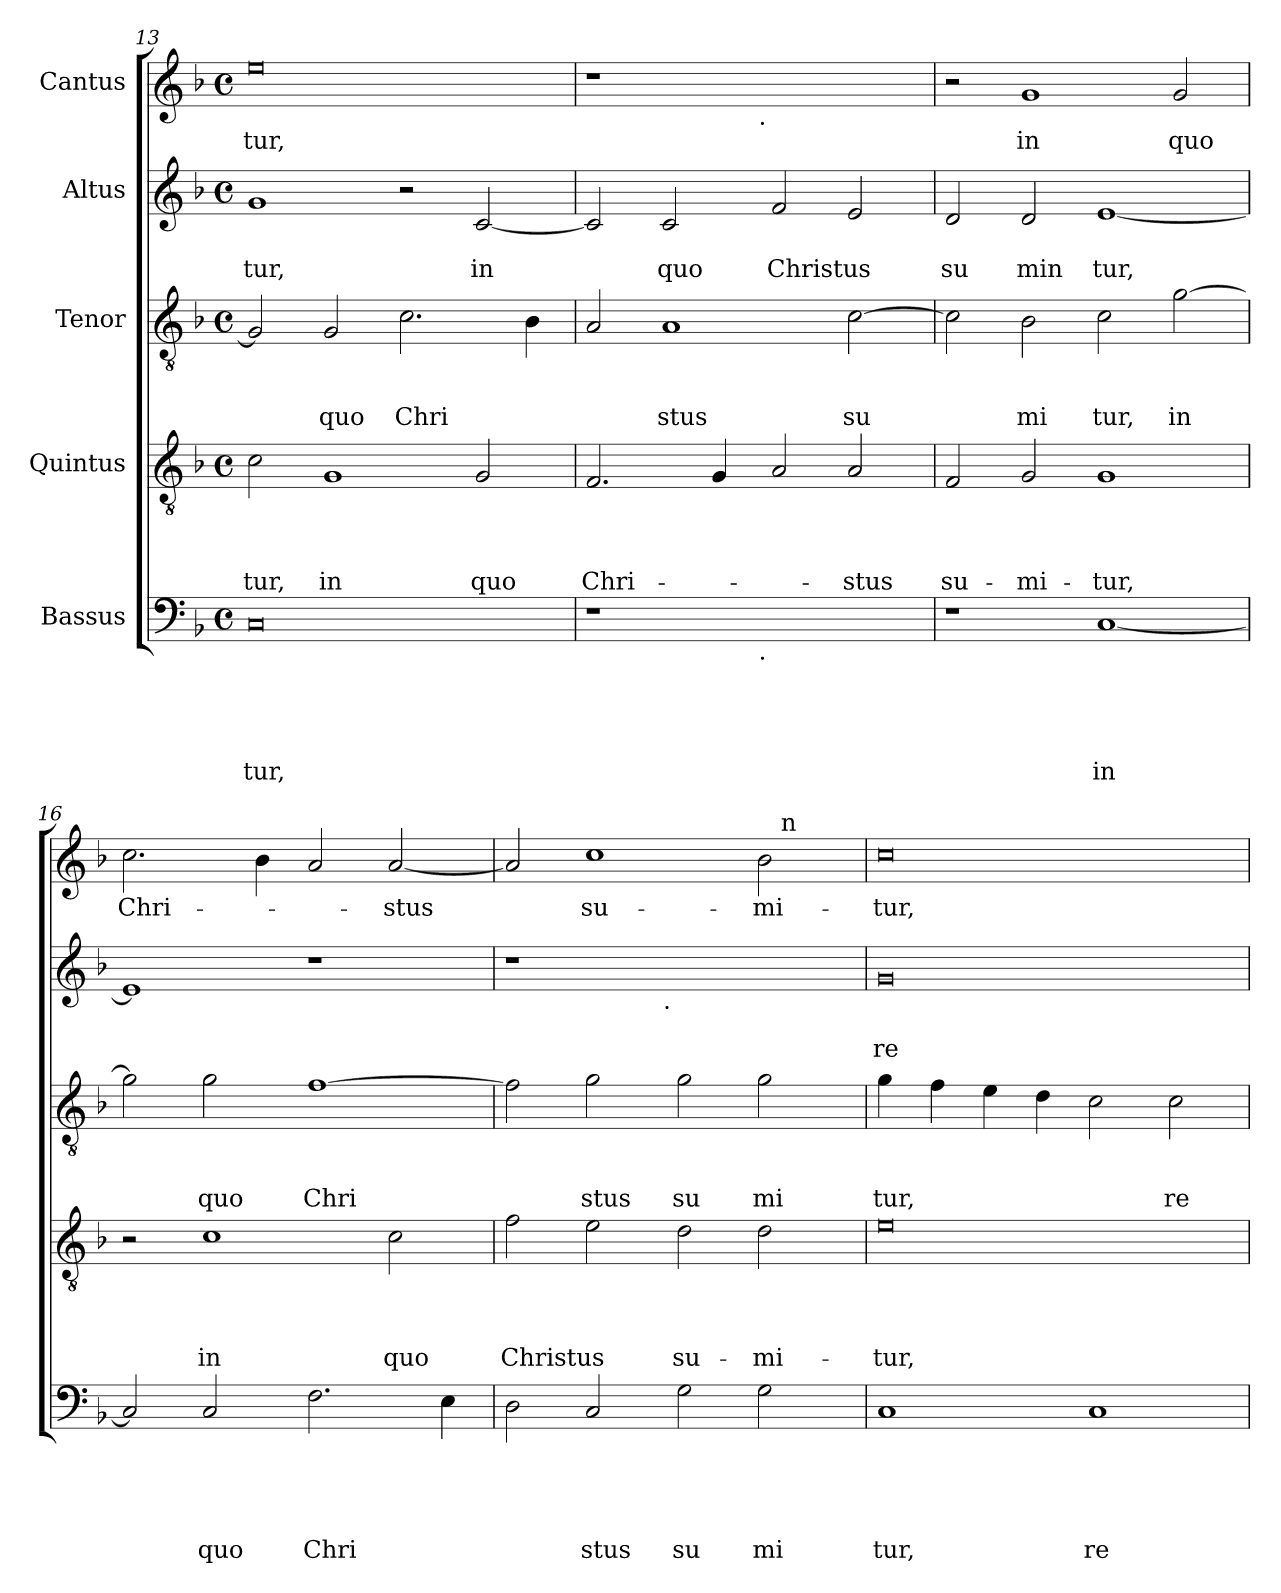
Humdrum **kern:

**kern	**text	**text	**text	**text	**text	**kern	**text	**text	**text	**text	**kern	**text	**text	**text	**kern	**text	**text	**kern	**text
*part5	*part5	*part5	*part5	*part5	*part5	*part4	*part4	*part4	*part4	*part4	*part3	*part3	*part3	*part3	*part2	*part2	*part2	*part1	*part1
*staff5	*staff5	*staff5	*staff5	*staff5	*staff5	*staff4	*staff4	*staff4	*staff4	*staff4	*staff3	*staff3	*staff3	*staff3	*staff2	*staff2	*staff2	*staff1	*staff1
*I"Bassus	*	*	*	*	*	*I"Quintus	*	*	*	*	*I"Tenor	*	*	*	*I"Altus	*	*	*I"Cantus	*
!!LO:LB:g=z
*clefF4	*	*	*	*	*	*clefGv2	*	*	*	*	*clefGv2	*	*	*	*clefG2	*	*	*clefG2	*
*k[b-]	*	*	*	*	*	*k[b-]	*	*	*	*	*k[b-]	*	*	*	*k[b-]	*	*	*k[b-]	*
*F:	*	*	*	*	*	*F:	*	*	*	*	*F:	*	*	*	*F:	*	*	*F:	*
*M4/4	*	*	*	*	*	*M4/4	*	*	*	*	*M4/4	*	*	*	*M4/4	*	*	*M4/4	*
*met(c)	*	*	*	*	*	*met(c)	*	*	*	*	*met(c)	*	*	*	*met(c)	*	*	*met(c)	*
=13	=13	=13	=13	=13	=13	=13	=13	=13	=13	=13	=13	=13	=13	=13	=13	=13	=13	=13	=13
!	!	!	!	!	!LO:LY:b	!	!	!	!	!LO:LY:b	!	!	!	!	!	!	!LO:LY:b	!	!LO:LY:b
0C	.	.	.	.	tur,	2c\	.	.	.	-tur,	2G/]	.	.	.	1g	.	-tur,	0ee	tur,
!	!	!	!	!	!	!	!	!	!	!LO:LY:b	!	!	!	!LO:LY:b	!	!	!	!	!
.	.	.	.	.	.	1G	.	.	.	in	2G/	.	.	quo	.	.	.	.	.
!	!	!	!	!	!	!	!	!	!	!	!	!	!	!LO:LY:b	!	!	!	!	!
.	.	.	.	.	.	.	.	.	.	.	2.c\	.	.	Chri	2r	.	.	.	.
!	!	!	!	!	!	!	!	!	!	!LO:LY:b	!	!	!	!	!	!	!LO:LY:b	!	!
.	.	.	.	.	.	2G/	.	.	.	quo	.	.	.	.	[<2c/	.	in	.	.
.	.	.	.	.	.	.	.	.	.	.	4B-\	.	.	.	.	.	.	.	.
=14	=14	=14	=14	=14	=14	=14	=14	=14	=14	=14	=14	=14	=14	=14	=14	=14	=14	=14	=14
!	!	!	!	!	!	!	!	!	!	!LO:LY:b	!	!	!	!	!	!	!	!	!
*^	*	*	*	*	*	*	*	*	*	*	*	*	*	*	*	*	*	*^	*
1r	2ryy	.	.	.	.	.	2.F/	.	.	.	Chri-	2A/	.	.	.	2c/]	.	.	1r	2ryy	.
!	!	!	!	!	!	!	!	!	!	!	!	!	!	!	!LO:LY:b	!	!	!LO:LY:b	!	!	!
.	4...ryy	.	.	.	.	.	.	.	.	.	.	1A	.	.	stus	2c/	.	quo	.	4...ryy	.
.	.	.	.	.	.	.	4G/	.	.	.	.	.	.	.	.	.	.	.	.	.	.
!	!	!	!	!	!	!	!	!	!	!	!	!	!	!	!	!	!	!	!	!LO:TX:b:t=.	!
!	!LO:TX:b:t=.	!	!	!	!	!	!	!	!	!	!	!	!	!	!	!	!	!	!	!	!
.	1ryy	.	.	.	.	.	.	.	.	.	.	.	.	.	.	.	.	.	.	1ryy	.
!	!	!	!	!	!	!	!	!	!	!	!	!	!	!	!	!	!	!LO:LY:b	!	!	!
1ryy	.	.	.	.	.	.	2A/	.	.	.	.	.	.	.	.	2f/	.	Christus	1ryy	.	.
!	!	!	!	!	!	!	!	!	!	!	!LO:LY:b	!	!	!	!LO:LY:b	!	!	!	!	!	!
.	.	.	.	.	.	.	2A/	.	.	.	-stus	[>2c\	.	.	su	2e/	.	.	.	.	.
.	32ryy	.	.	.	.	.	.	.	.	.	.	.	.	.	.	.	.	.	.	32ryy	.
=15	=15	=15	=15	=15	=15	=15	=15	=15	=15	=15	=15	=15	=15	=15	=15	=15	=15	=15	=15	=15	=15
!	!	!	!	!	!	!	!	!	!	!	!LO:LY:b	!	!	!	!	!	!	!LO:LY:b	!	!	!
*v	*v	*	*	*	*	*	*	*	*	*	*	*	*	*	*	*	*	*	*v	*v	*
1r	.	.	.	.	.	2F/	.	.	.	su-	2c\]	.	.	.	2d/	.	su	2r	.
!	!	!	!	!	!	!	!	!	!	!LO:LY:b	!	!	!	!LO:LY:b	!	!	!LO:LY:b:rj	!	!LO:LY:b
.	.	.	.	.	.	2G/	.	.	.	-mi-	2B-\	.	.	mi	2d/	.	min	1g	in
!	!	!	!	!	!LO:LY:b	!	!	!	!	!LO:LY:b	!	!	!	!LO:LY:b	!	!	!LO:LY:b	!	!
[<1C	.	.	.	.	in	1G	.	.	.	-tur,	2c\	.	.	tur,	[<1e	.	tur,	.	.
!	!	!	!	!	!	!	!	!	!	!	!	!	!	!LO:LY:b	!	!	!	!	!LO:LY:b
.	.	.	.	.	.	.	.	.	.	.	[>2g\	.	.	in	.	.	.	2g/	quo
=16	=16	=16	=16	=16	=16	=16	=16	=16	=16	=16	=16	=16	=16	=16	=16	=16	=16	=16	=16
!	!	!	!	!	!	!	!	!	!	!	!	!	!	!	!	!	!	!	!LO:LY:b
2C/]	.	.	.	.	.	2r	.	.	.	.	2g\]	.	.	.	1e]	.	.	2.cc\	Chri-
!	!	!	!	!	!LO:LY:b	!	!	!	!	!LO:LY:b	!	!	!	!LO:LY:b	!	!	!	!	!
2C/	.	.	.	.	quo	1c	.	.	.	in	2g\	.	.	quo	.	.	.	.	.
.	.	.	.	.	.	.	.	.	.	.	.	.	.	.	.	.	.	4b-\	.
!	!	!	!	!	!LO:LY:b	!	!	!	!	!	!	!	!	!LO:LY:b	!	!	!	!	!
2.F\	.	.	.	.	Chri	.	.	.	.	.	[>1f	.	.	Chri	1r	.	.	2a/	.
!	!	!	!	!	!	!	!	!	!	!LO:LY:b	!	!	!	!	!	!	!	!	!LO:LY:b
.	.	.	.	.	.	2c\	.	.	.	quo	.	.	.	.	.	.	.	[<2a/	-stus
4E\	.	.	.	.	.	.	.	.	.	.	.	.	.	.	.	.	.	.	.
=17	=17	=17	=17	=17	=17	=17	=17	=17	=17	=17	=17	=17	=17	=17	=17	=17	=17	=17	=17
!	!	!	!	!	!	!	!	!	!	!LO:LY:b	!	!	!	!	!	!	!	!	!
*	*	*	*	*	*	*	*	*	*	*	*	*	*	*	*^	*	*	*^	*
2D\	.	.	.	.	.	2f\	.	.	.	Christus	2f\]	.	.	.	1r	2ryy	.	.	2a/]	1ryy	.
!	!	!	!	!	!LO:LY:b	!	!	!	!	!	!	!	!	!LO:LY:b	!	!	!	!	!	!	!LO:LY:b
2C/	.	.	.	.	stus	2e\	.	.	.	.	2g\	.	.	stus	.	4...ryy	.	.	1cc	.	su-
!	!	!	!	!	!	!	!	!	!	!	!	!	!	!	!	!LO:TX:b:t=.	!	!	!	!	!
.	.	.	.	.	.	.	.	.	.	.	.	.	.	.	.	1ryy	.	.	.	.	.
!	!	!	!	!	!LO:LY:b	!	!	!	!	!LO:LY:b	!	!	!	!LO:LY:b	!	!	!	!	!	!	!
2G\	.	.	.	.	su	2d\	.	.	.	su-	2g\	.	.	su	1ryy	.	.	.	.	2ryy	.
!	!	!	!	!	!LO:LY:b	!	!	!	!	!LO:LY:b	!	!	!	!LO:LY:b	!	!	!	!	!	!	!LO:LY:b
2G\	.	.	.	.	mi	2d\	.	.	.	-mi-	2g\	.	.	mi	.	.	.	.	2b-\	16ryy	-mi-
!	!	!	!	!	!	!	!	!	!	!	!	!	!	!	!	!	!	!	!	!LO:TX:a:t=n	!
.	.	.	.	.	.	.	.	.	.	.	.	.	.	.	.	.	.	.	.	4..ryy	.
.	.	.	.	.	.	.	.	.	.	.	.	.	.	.	.	32ryy	.	.	.	.	.
=18	=18	=18	=18	=18	=18	=18	=18	=18	=18	=18	=18	=18	=18	=18	=18	=18	=18	=18	=18	=18	=18
!	!	!	!	!	!LO:LY:b	!	!	!	!	!LO:LY:b	!	!	!	!LO:LY:b	!	!	!	!LO:LY:b	!	!	!LO:LY:b
*	*	*	*	*	*	*	*	*	*	*	*	*	*	*	*v	*v	*	*	*	*	*
*	*	*	*	*	*	*	*	*	*	*	*	*	*	*	*	*	*	*v	*v	*
1C	.	.	.	.	tur,	0e	.	.	.	-tur,	4g\	.	.	tur,	0g	.	re	0cc	-tur,
.	.	.	.	.	.	.	.	.	.	.	4f\	.	.	.	.	.	.	.	.
.	.	.	.	.	.	.	.	.	.	.	4e\	.	.	.	.	.	.	.	.
.	.	.	.	.	.	.	.	.	.	.	4d\	.	.	.	.	.	.	.	.
!	!	!	!	!	!LO:LY:b	!	!	!	!	!	!	!	!	!	!	!	!	!	!
1C	.	.	.	.	re	.	.	.	.	.	2c\	.	.	.	.	.	.	.	.
!	!	!	!	!	!	!	!	!	!	!	!	!	!	!LO:LY:b	!	!	!	!	!
.	.	.	.	.	.	.	.	.	.	.	2c\	.	.	re	.	.	.	.	.
=	=	=	=	=	=	=	=	=	=	=	=	=	=	=	=	=	=	=	=
*-	*-	*-	*-	*-	*-	*-	*-	*-	*-	*-	*-	*-	*-	*-	*-	*-	*-	*-	*-
